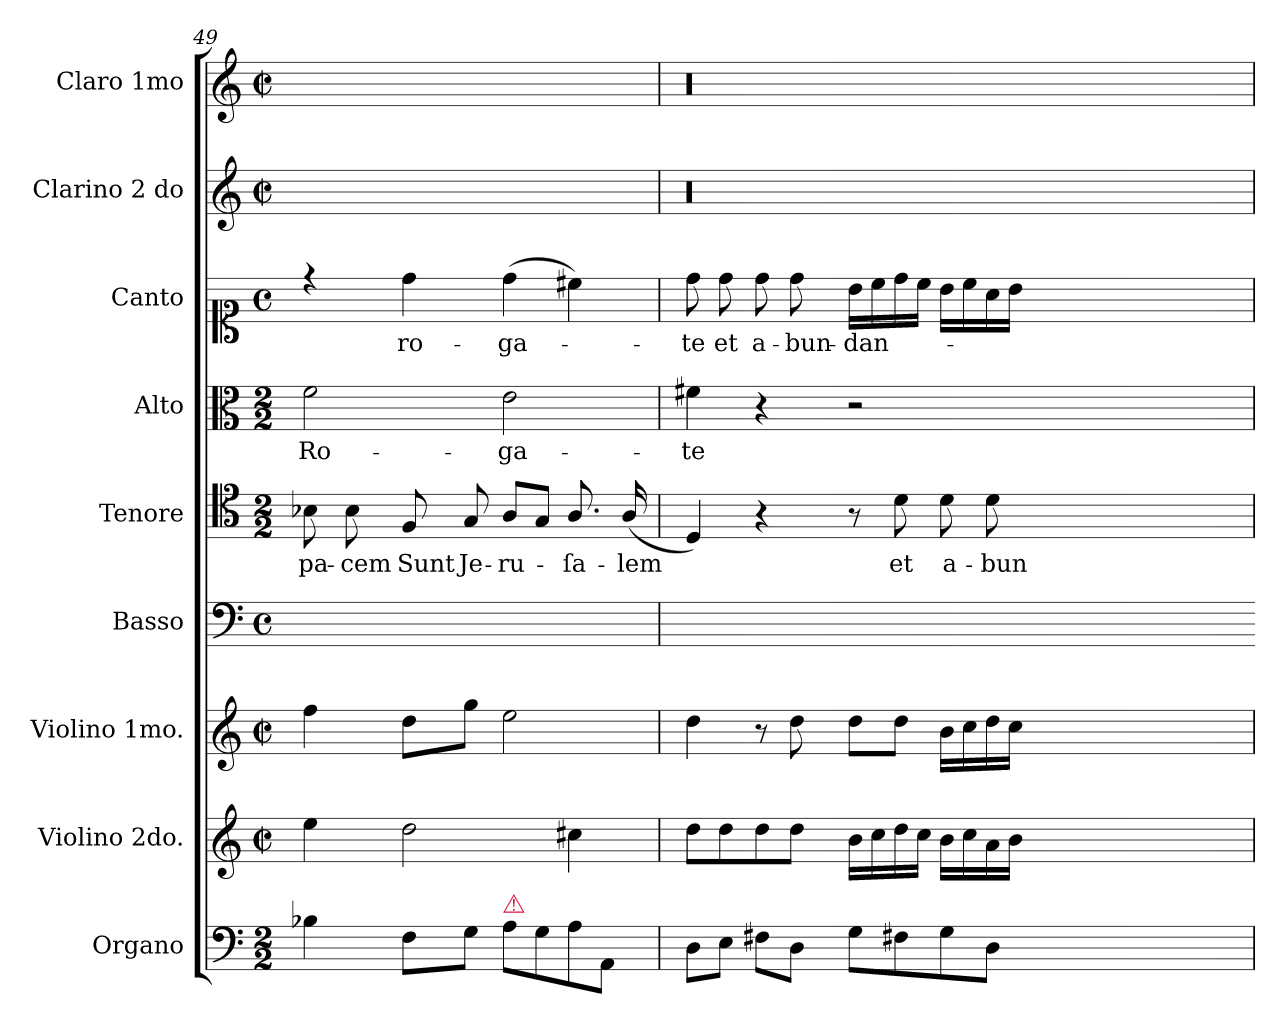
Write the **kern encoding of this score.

**kern	**kern	**kern	**kern	**kern	**text	**kern	**text	**kern	**text	**kern	**kern
*part9	*part8	*part7	*part6	*part5	*part5	*part4	*part4	*part3	*part3	*part2	*part1
*staff9	*staff8	*staff7	*staff6	*staff5	*staff5	*staff4	*staff4	*staff3	*staff3	*staff2	*staff1
*I"Organo	*I"Violino 2do.	*I"Violino 1mo.	*I"Basso	*I"Tenore	*	*I"Alto	*	*I"Canto	*	*I"Clarino 2 do	*I"Claro 1mo
*I'org	*I'vl 2	*I'vl 1	*I'B	*I'T	*	*I'A	*	*	*	*I'clno 2	*
*clefF4	*clefG2	*clefG2	*clefF4	*clefC4	*	*clefC3	*	*clefC1	*	*clefG2	*clefG2
*k[]	*k[]	*k[]	*k[]	*k[]	*	*k[]	*	*k[]	*	*k[]	*k[]
*M2/2	*M2/2	*M2/2	*M2/2	*M2/2	*	*M2/2	*	*M2/2	*	*M2/2	*M2/2
*	*met(c|)	*met(c|)	*met(c)	*	*	*	*	*met(c)	*	*met(c|)	*met(c|)
=49	=49	=49	=49	=49	=49	=49	=49	=49	=49	=49	=49
!	!	!	!	!	!LO:LY:i	!	!	!	!	!	!
4B-X\	4ee\	4ff\	1ryy	8B-X\	pa-	2f\	Ro-	4rdd	.	1ryy	1ryy
!	!	!	!	!	!LO:LY:i	!	!	!	!	!	!
.	.	.	.	8B-\	-cem	.	.	.	.	.	.
8F\L	2dd\	8dd\L	.	8F/	Sunt	.	.	4dd\	ro-	.	.
8G\J	.	8gg\J	.	8G/	Je-	.	.	.	.	.	.
!LO:TX:a:color=crimson:t=⚠	!	!	!	!	!	!	!	!	!	!	!
8A\L	.	2ee\	.	8A/L	-ru-	2e\	-ga-	(4dd\	-ga-	.	.
8G\	.	.	.	8G/J	.	.	.	.	.	.	.
8A\	4cc#X\	.	.	8.A/	-ſa-	.	.	4cc#X\)	.	.	.
8AA/J	.	.	.	.	.	.	.	.	.	.	.
.	.	.	.	(16A/	-lem	.	.	.	.	.	.
=50	=50	=50	=50	=50	=50	=50	=50	=50	=50	=50	=50
8D\L	8dd\L	4dd\	00ryy	4D/)	.	4f#X\	-te	8dd\	-te	00r	00r
8E\J	8dd\	.	.	.	.	.	.	8dd\	et	.	.
8F#X\L	8dd\	8r	.	4r	.	4r	.	8dd\	a-	.	.
8D\J	8dd\J	8dd\	.	.	.	.	.	8dd\	-bun-	.	.
8G\L	16b\LL	8dd\L	.	8r	.	2r	.	16b\LL	-dan-	.	.
.	16cc\	.	.	.	.	.	.	16cc\	.	.	.
8F#X\	16dd\	8dd\J	.	8d\	-et	.	.	16dd\	.	.	.
.	16cc\JJ	.	.	.	.	.	.	16cc\JJ	.	.	.
8G\	16b\LL	16b\LL	.	8d\	a-	.	.	16b\LL	.	.	.
.	16cc\	16cc\	.	.	.	.	.	16cc\	.	.	.
8D\J	16a\	16dd\	.	8d\	-bun-	.	.	16a\	.	.	.
.	16b\JJ	16cc\JJ	.	.	.	.	.	16b\JJ	.	.	.
0.ryy	0.ryy	0.ryy	.	0.ryy	.	0.ryy	.	0.ryy	.	.	.
=	=	=	=-	=	=	=	=	=	=	=	=
*-	*-	*-	*-	*-	*-	*-	*-	*-	*-	*-	*-
